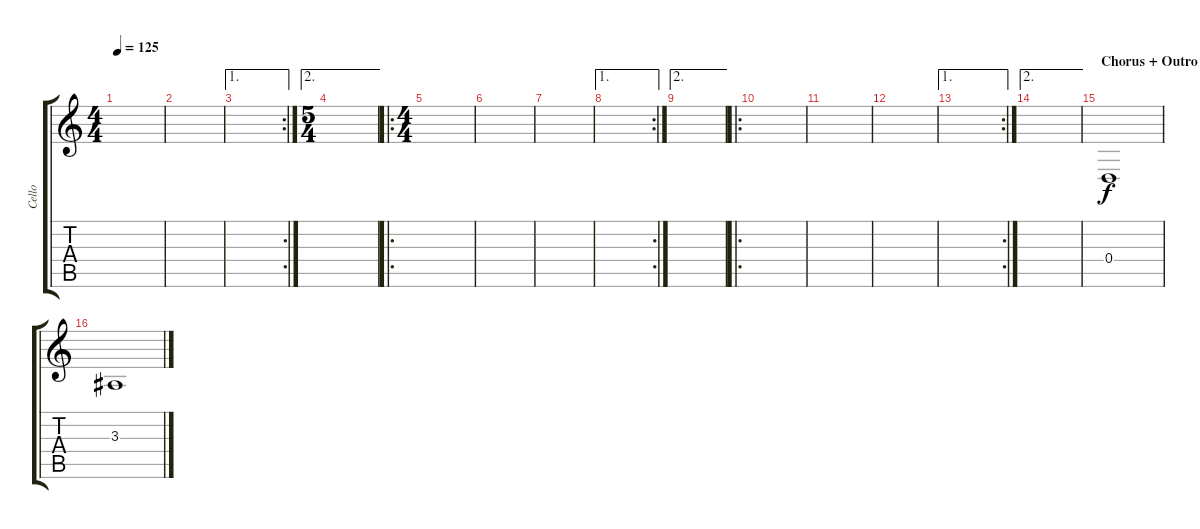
\track ("Cello" "Cello") {instrument cello}
\staff {score tabs}
\tuning (E4 B3 G3 D3 A2 D2) {hide}
\ts (4 4)
\tempo 125
\clef g2
\ks c
|
|
\ae 1
\rc 2
|
\ae 2
\ts (5 4)
|
\ro
\ts (4 4)
|
|
|
\ae 1
\rc 2
|
\ae 2
|
\ro
|
|
|
\ae 1
\rc 2
|
\ae 2
|
\section ("" "Chorus + Outro")
0.4.1{volume 5} |
3.3.1
